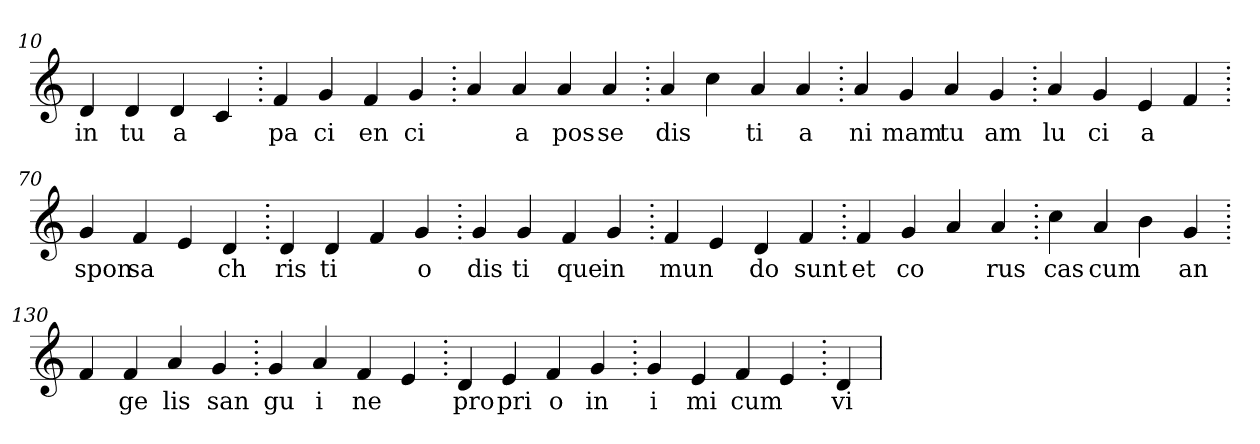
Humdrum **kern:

**kern	**text
*part1	*part1
*staff1	*staff1
*clefG2	*
=10.	=10.
4d	in
4d	tu
4d	a
4c	.
=20.	=20.
4f	pa
4g	ci
4f	en
4g	ci
=30.	=30.
4a	.
4a	a
4a	pos
4a	se
=40.	=40.
4a	dis
4cc	.
4a	ti
4a	a
=50.	=50.
4a	ni
4g	mam
4a	tu
4g	am
=60.	=60.
4a	lu
4g	ci
4e	a
4f	.
=70.	=70.
4g	spon
4f	sa
4e	.
4d	ch
=80.	=80.
4d	ris
4d	ti
4f	.
4g	o
=90.	=90.
4g	dis
4g	ti
4f	que
4g	in
=100.	=100.
4f	mun
4e	.
4d	do
4f	sunt
=110.	=110.
4f	et
4g	co
4a	.
4a	rus
=120.	=120.
4cc	cas
4a	cum
4b	.
4g	an
=130.	=130.
4f	.
4f	ge
4a	lis
4g	san
=140.	=140.
4g	gu
4a	i
4f	ne
4e	.
=150.	=150.
4d	pro
4e	pri
4f	o
4g	in
=160.	=160.
4g	i
4e	mi
4f	cum
4e	.
=170.	=170.
4d	vi
=	=
*-	*-
